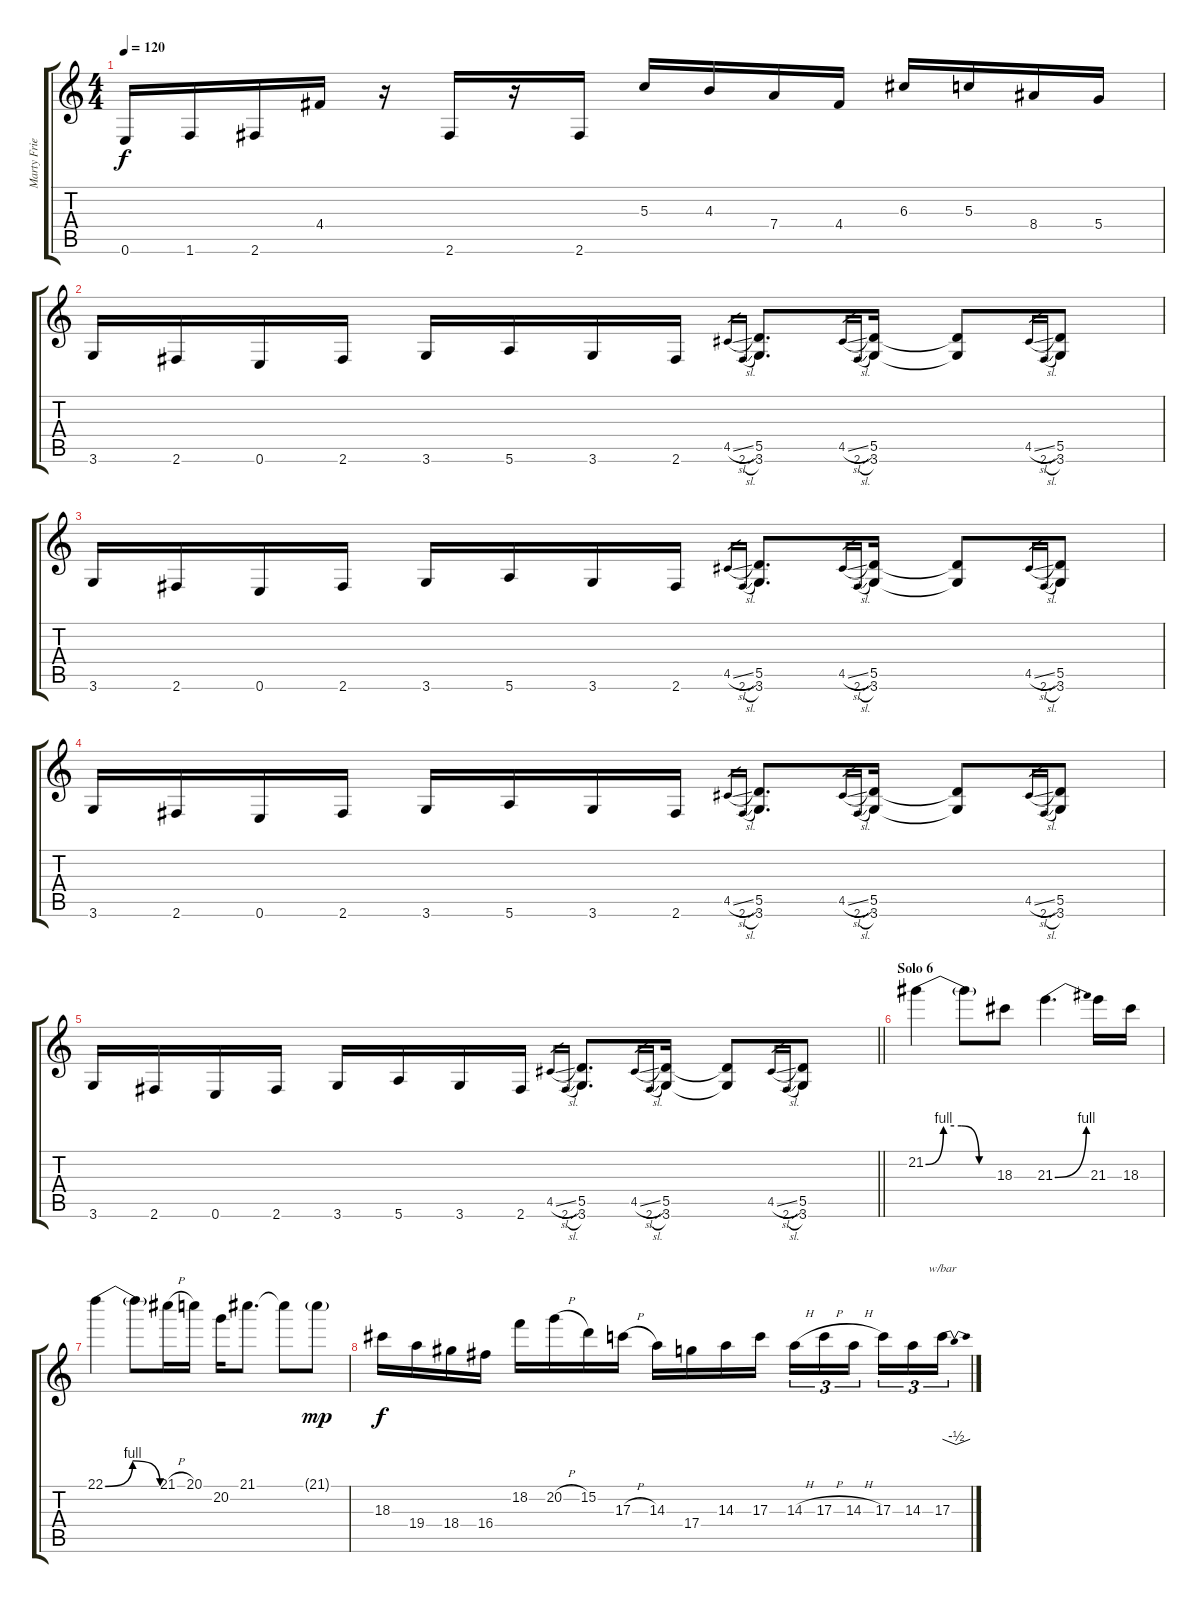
\track ("Marty Friedman" "Marty Frie") {instrument distortionguitar}
\staff {score tabs}
\tuning (E4 B3 G3 D3 A2 E2) {hide}
\ts (4 4)
\tempo 120
\clef g2
\ks c
0.6.16{dy f} 1.6.16 2.6.16 4.4.16 r.16 2.6.16 r.16 2.6.16 5.3.16 4.3.16 7.4.16 4.4.16 6.3.16 5.3.16 8.4.16 5.4.16 |
3.6.16 2.6.16 0.6.16 2.6.16 3.6.16 5.6.16 3.6.16 2.6.16 4.5{sl}.16{gr} 2.6{sl}.16{gr} (5.5 3.6).8{d} 4.5{sl}.16{gr} 2.6{sl}.16{gr} (5.5 3.6).16 (5.5{t} 3.6{t}).8 4.5{sl}.16{gr} 2.6{sl}.16{gr} (5.5 3.6).8 |
3.6.16 2.6.16 0.6.16 2.6.16 3.6.16 5.6.16 3.6.16 2.6.16 4.5{sl}.16{gr} 2.6{sl}.16{gr} (5.5 3.6).8{d} 4.5{sl}.16{gr} 2.6{sl}.16{gr} (5.5 3.6).16 (5.5{t} 3.6{t}).8 4.5{sl}.16{gr} 2.6{sl}.16{gr} (5.5 3.6).8 |
3.6.16 2.6.16 0.6.16 2.6.16 3.6.16 5.6.16 3.6.16 2.6.16 4.5{sl}.16{gr} 2.6{sl}.16{gr} (5.5 3.6).8{d} 4.5{sl}.16{gr} 2.6{sl}.16{gr} (5.5 3.6).16 (5.5{t} 3.6{t}).8 4.5{sl}.16{gr} 2.6{sl}.16{gr} (5.5 3.6).8 |
\barLineRight lightlight
3.6.16 2.6.16 0.6.16 2.6.16 3.6.16 5.6.16 3.6.16 2.6.16 4.5{sl}.16{gr} 2.6{sl}.16{gr} (5.5 3.6).8{d} 4.5{sl}.16{gr} 2.6{sl}.16{gr} (5.5 3.6).16 (5.5{t} 3.6{t}).8 4.5{sl}.16{gr} 2.6{sl}.16{gr} (5.5 3.6).8 |
\section ("" "Solo 6")
21.2{be (custom 0 0 15 4 30 4 45 0 60 0)}.4 21.2{t}.8 18.3.8 21.3{be (bend 0 0 60 4)}.4{d} 21.3.16 18.3.16 |
22.1{be (bendrelease 0 0 9 4 30 4 60 0)}.4 22.1{t}.8 21.1{h}.16 20.1.16 20.2.16 21.1.8{d} 21.1{t}.8 21.1{g}.8{dy mp} |
18.3.16{dy f} 19.4.16 18.4.16 16.4.16 18.2.16 20.2{h}.16 15.2.16 17.3{h}.16 14.3.16 17.4.16 14.3.16 17.3.16 14.3{h}.16{tu (3 2)} 17.3{h}.16{tu (3 2)} 14.3{h}.16{tu (3 2) beam splitsecondary} 17.3.16{tu (3 2)} 14.3.16{tu (3 2)} 17.3.16{tu (3 2) tbe (dip default 0 0 30 -2 60 0)}
